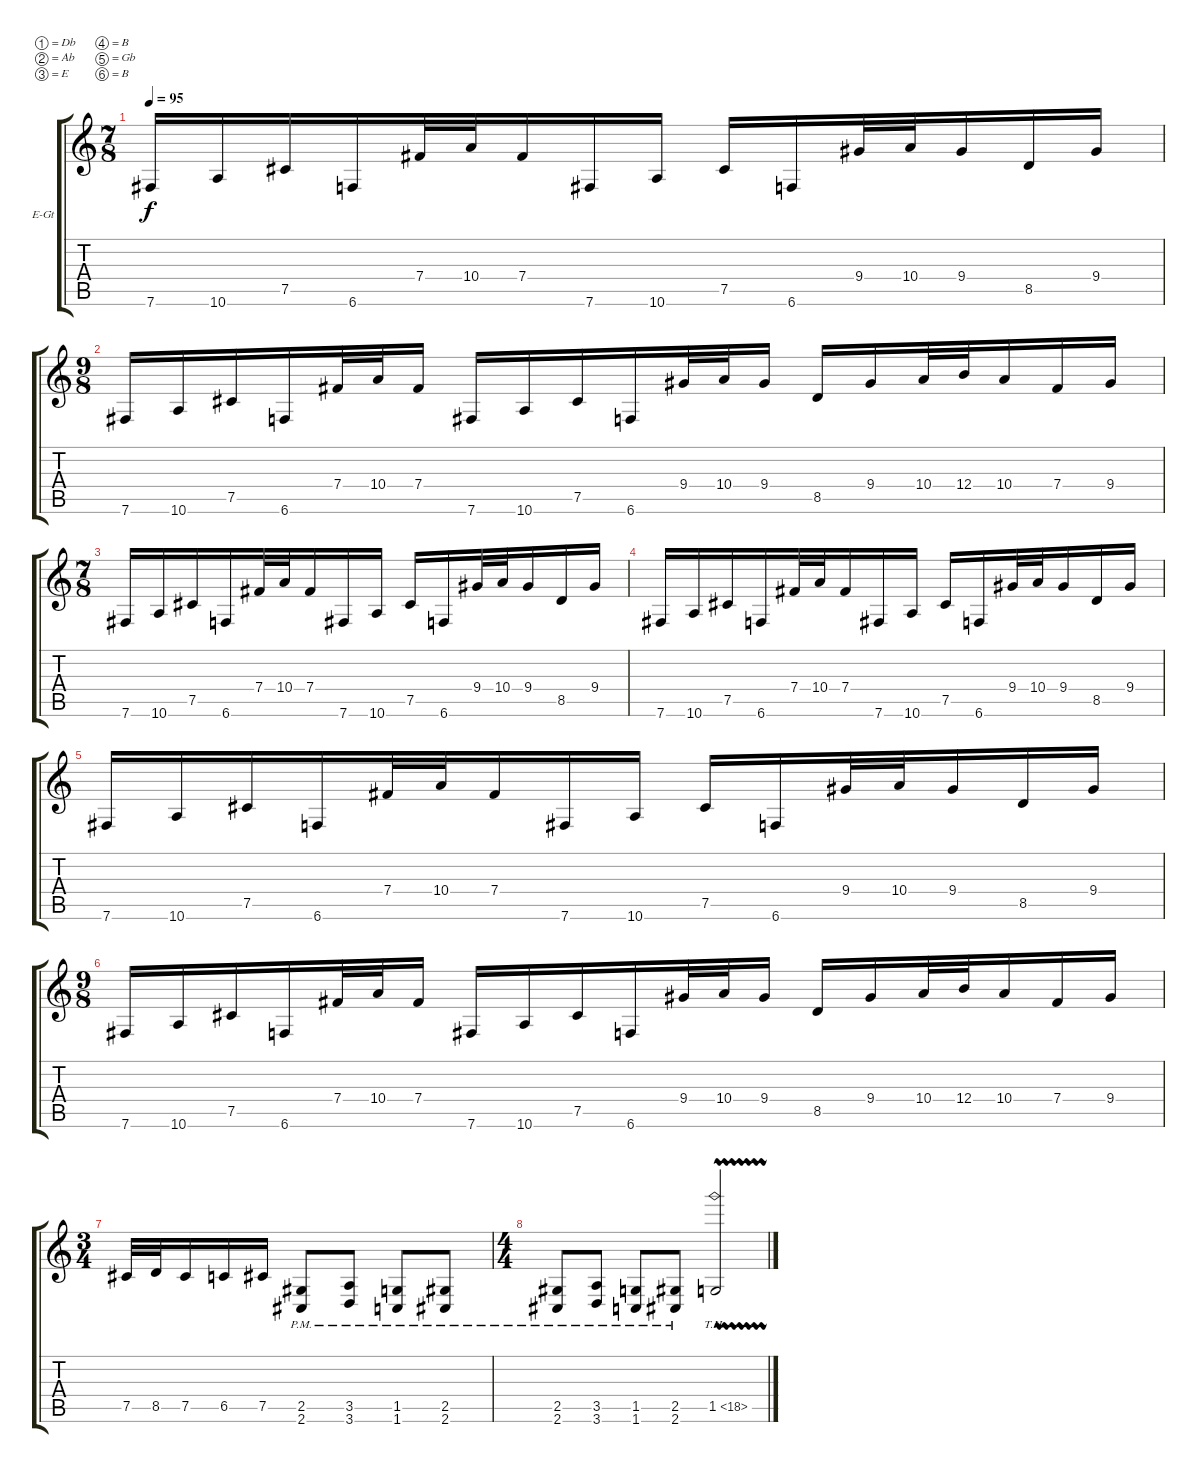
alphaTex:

\defaultSystemsLayout 4
\bracketExtendMode groupsimilarinstruments
\firstSystemTrackNameOrientation horizontal
\otherSystemsTrackNameOrientation horizontal
\track ("Electric Guitar" "E-Gt") {instrument distortionguitar}
\staff {score tabs}
\tuning (Db4 Ab3 E3 B2 Gb2 B1)
\ts (7 8)
\tempo 95
\clef g2
\ks c
7.6.16{dy f} 10.6.16 7.5.16 6.6.16 7.4.32 10.4.32 7.4.16 7.6.16 10.6.16 7.5.16 6.6.16 9.4.32 10.4.32 9.4.16 8.5.16 9.4.16 |
\ts (9 8)
7.6.16 10.6.16 7.5.16 6.6.16 7.4.32 10.4.32 7.4.16 7.6.16 10.6.16 7.5.16 6.6.16 9.4.32 10.4.32 9.4.16 8.5.16 9.4.16 10.4.32 12.4.32 10.4.16 7.4.16 9.4.16 |
\ts (7 8)
7.6.16 10.6.16 7.5.16 6.6.16 7.4.32 10.4.32 7.4.16 7.6.16 10.6.16 7.5.16 6.6.16 9.4.32 10.4.32 9.4.16 8.5.16 9.4.16 |
7.6.16 10.6.16 7.5.16 6.6.16 7.4.32 10.4.32 7.4.16 7.6.16 10.6.16 7.5.16 6.6.16 9.4.32 10.4.32 9.4.16 8.5.16 9.4.16 |
7.6.16 10.6.16 7.5.16 6.6.16 7.4.32 10.4.32 7.4.16 7.6.16 10.6.16 7.5.16 6.6.16 9.4.32 10.4.32 9.4.16 8.5.16 9.4.16 |
\ts (9 8)
7.6.16 10.6.16 7.5.16 6.6.16 7.4.32 10.4.32 7.4.16 7.6.16 10.6.16 7.5.16 6.6.16 9.4.32 10.4.32 9.4.16 8.5.16 9.4.16 10.4.32 12.4.32 10.4.16 7.4.16 9.4.16 |
\ts (3 4)
7.5.32 8.5.32 7.5.16 6.5.16 7.5.16 (2.5{pm} 2.6{pm}).8 (3.5{pm} 3.6{pm}).8 (1.5{pm} 1.6{pm}).8 (2.5{pm} 2.6{pm}).8 |
\ts (4 4)
(2.6{pm} 2.5{pm}).8 (3.6{pm} 3.5{pm}).8 (1.6{pm} 1.5{pm}).8 (2.6{pm} 2.5{pm}).8 1.5{th 17 vw}.2
